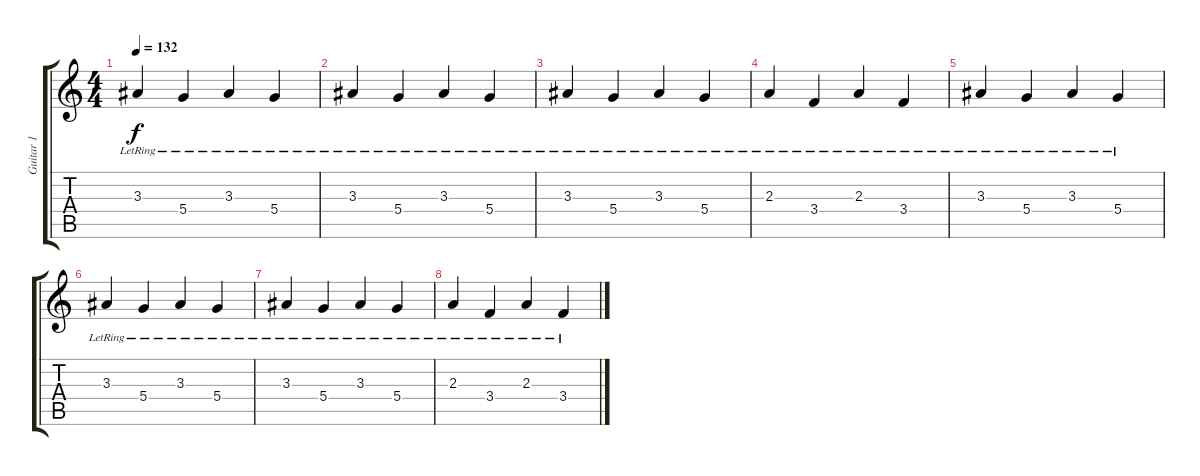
\track ("Guitar 1" "Guitar 1") {instrument electricguitarclean}
\staff {score tabs}
\tuning (E4 B3 G3 D3 A2 D2) {hide}
\ts (4 4)
\tempo 132
\clef g2
\ks c
3.3{lr}.4{dy f volume 8} 5.4{lr}.4 3.3{lr}.4 5.4{lr}.4 |
3.3{lr}.4 5.4{lr}.4 3.3{lr}.4 5.4{lr}.4 |
3.3{lr}.4 5.4{lr}.4 3.3{lr}.4 5.4{lr}.4 |
2.3{lr}.4 3.4{lr}.4 2.3{lr}.4 3.4{lr}.4 |
3.3{lr}.4{volume 0} 5.4{lr}.4 3.3{lr}.4 5.4{lr}.4 |
3.3{lr}.4 5.4{lr}.4 3.3{lr}.4 5.4{lr}.4 |
3.3{lr}.4 5.4{lr}.4 3.3{lr}.4 5.4{lr}.4 |
2.3{lr}.4 3.4{lr}.4 2.3{lr}.4 3.4{lr}.4
